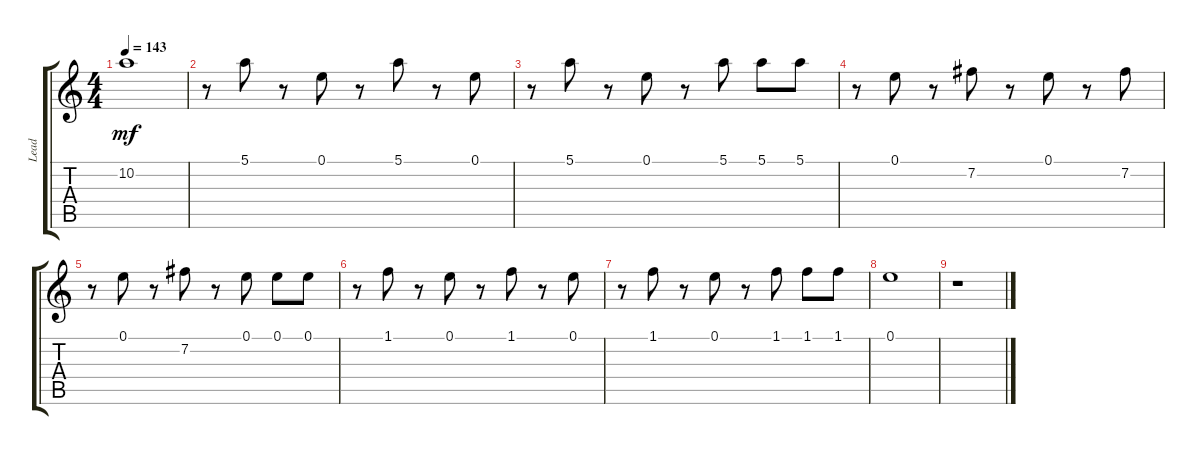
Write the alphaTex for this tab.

\track ("Lead" "Lead") {instrument distortionguitar}
\staff {score tabs}
\tuning (E4 B3 G3 D3 A2 E2) {hide}
\ts (4 4)
\tempo 143
\clef g2
\ks c
10.2.1{dy mf} |
r.8 5.1.8 r.8 0.1.8 r.8 5.1.8 r.8 0.1.8 |
r.8 5.1.8 r.8 0.1.8 r.8 5.1.8 5.1.8 5.1.8 |
r.8 0.1.8 r.8 7.2.8 r.8 0.1.8 r.8 7.2.8 |
r.8 0.1.8 r.8 7.2.8 r.8 0.1.8 0.1.8 0.1.8 |
r.8 1.1.8 r.8 0.1.8 r.8 1.1.8 r.8 0.1.8 |
r.8 1.1.8 r.8 0.1.8 r.8 1.1.8 1.1.8 1.1.8 |
0.1.1 |
r.1
